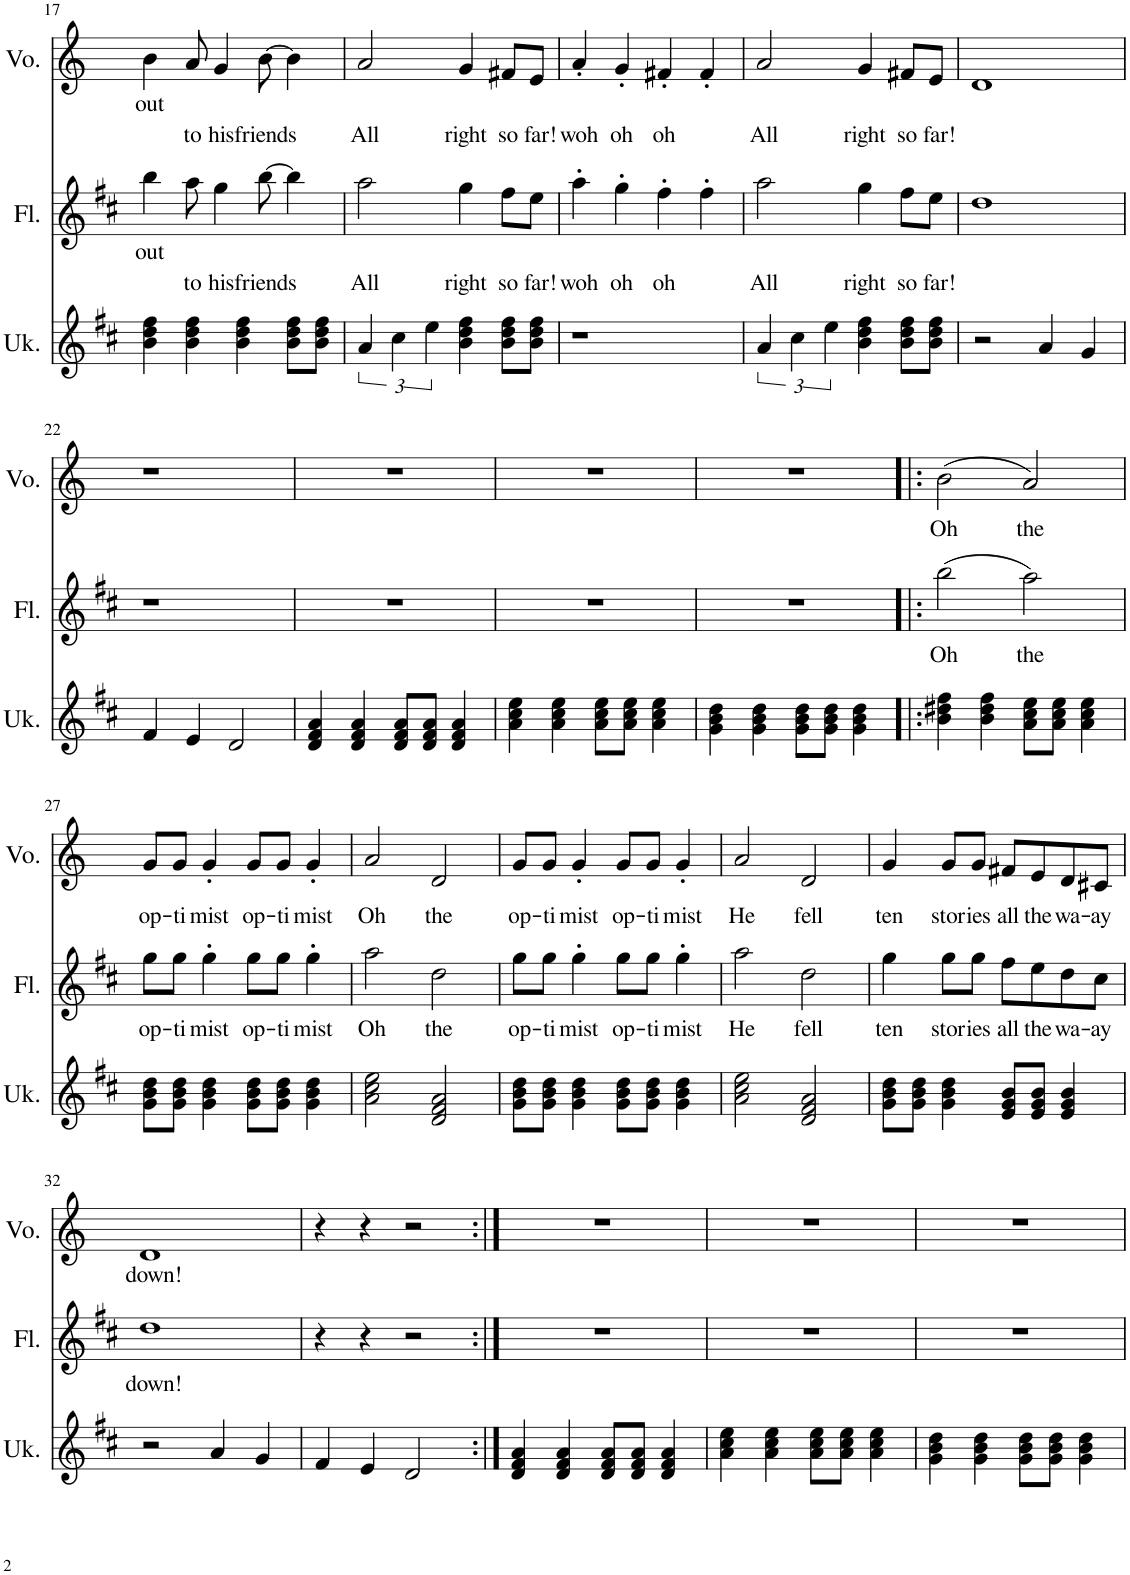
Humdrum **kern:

**kern	**kern	**text	**kern	**text
*part3	*part2	*part2	*part1	*part1
*staff3	*staff2	*staff2	*staff1	*staff1
*I"Ukulele	*I"Flute	*	*I"Voice	*
*I'Uk.	*I'Fl.	*	*I'Vo.	*
!!LO:PB:g=z
*clefG2	*clefG2	*	*clefG2	*
*k[f#c#]	*k[f#c#]	*	*k[]	*
*M4/4	*M4/4	*	*M4/4	*
=17	=17	=17	=17	=17
!	!	!LO:LY:b	!	!LO:LY:b
4b\ 4dd\ 4ff#\	4bb\	out	4b\	out
!	!	!LO:LY:b	!	!LO:LY:b
4b\ 4dd\ 4ff#\	8aa\	to	8a/	to
!	!	!LO:LY:b	!	!LO:LY:b
.	4gg\	his	4g/	his
4b\ 4dd\ 4ff#\	.	.	.	.
!	!	!LO:LY:b	!	!LO:LY:b
.	[8bb\	friends	[8b\	friends
8b\ 8dd\ 8ff#\L	4bb\]	.	4b\]	.
8b\ 8dd\ 8ff#\J	.	.	.	.
=18	=18	=18	=18	=18
!	!	!LO:LY:b	!	!LO:LY:b
6a/	2aa\	All	2a/	All
6cc#\	.	.	.	.
6ee\	.	.	.	.
!	!	!LO:LY:b	!	!LO:LY:b
4b\ 4dd\ 4ff#\	4gg\	right	4g/	right
!	!	!LO:LY:b	!	!LO:LY:b
8b\ 8dd\ 8ff#\L	8ff#\L	so	8f#X/L	so
!	!	!LO:LY:b	!	!LO:LY:b
8b\ 8dd\ 8ff#\J	8ee\J	far!	8e/J	far!
=19	=19	=19	=19	=19
!	!	!LO:LY:b	!	!LO:LY:b
1r	4aa'\	woh	4a'/	woh
!	!	!LO:LY:b	!	!LO:LY:b
.	4gg'\	oh	4g'/	oh
!	!	!LO:LY:b	!	!LO:LY:b
.	4ff#'\	oh	4f#X'/	oh
.	4ff#'\	.	4f#'/	.
=20	=20	=20	=20	=20
!	!	!LO:LY:b	!	!LO:LY:b
6a/	2aa\	All	2a/	All
6cc#\	.	.	.	.
6ee\	.	.	.	.
!	!	!LO:LY:b	!	!LO:LY:b
4b\ 4dd\ 4ff#\	4gg\	right	4g/	right
!	!	!LO:LY:b	!	!LO:LY:b
8b\ 8dd\ 8ff#\L	8ff#\L	so	8f#X/L	so
!	!	!LO:LY:b	!	!LO:LY:b
8b\ 8dd\ 8ff#\J	8ee\J	far!	8e/J	far!
=21	=21	=21	=21	=21
2r	1dd	.	1d	.
4a/	.	.	.	.
4g/	.	.	.	.
!!LO:LB:g=z
=22	=22	=22	=22	=22
4f#/	1r	.	1r	.
4e/	.	.	.	.
2d/	.	.	.	.
=23	=23	=23	=23	=23
4d/ 4f#/ 4a/	1r	.	1r	.
4d/ 4f#/ 4a/	.	.	.	.
8d/ 8f#/ 8a/L	.	.	.	.
8d/ 8f#/ 8a/J	.	.	.	.
4d/ 4f#/ 4a/	.	.	.	.
=24	=24	=24	=24	=24
4a\ 4cc#\ 4ee\	1r	.	1r	.
4a\ 4cc#\ 4ee\	.	.	.	.
8a\ 8cc#\ 8ee\L	.	.	.	.
8a\ 8cc#\ 8ee\J	.	.	.	.
4a\ 4cc#\ 4ee\	.	.	.	.
=25	=25	=25	=25	=25
4g\ 4b\ 4dd\	1r	.	1r	.
4g\ 4b\ 4dd\	.	.	.	.
8g\ 8b\ 8dd\L	.	.	.	.
8g\ 8b\ 8dd\J	.	.	.	.
4g\ 4b\ 4dd\	.	.	.	.
=26!|:	=26!|:	=26!|:	=26!|:	=26!|:
!	!	!LO:LY:b	!	!LO:LY:b
4b\ 4dd#X\ 4ff#\	(2bb\	Oh	(2b\	Oh
4b\ 4dd#\ 4ff#\	.	.	.	.
!	!	!LO:LY:b	!	!LO:LY:b
8a\ 8cc#\ 8ee\L	2aa\)	the	2a/)	the
8a\ 8cc#\ 8ee\J	.	.	.	.
4a\ 4cc#\ 4ee\	.	.	.	.
!!LO:LB:g=z
=27	=27	=27	=27	=27
!	!	!LO:LY:b	!	!LO:LY:b
8g\ 8b\ 8dd\L	8gg\L	op-	8g/L	op-
!	!	!LO:LY:b	!	!LO:LY:b
8g\ 8b\ 8dd\J	8gg\J	-ti-	8g/J	-ti-
!	!	!LO:LY:b	!	!LO:LY:b
4g\ 4b\ 4dd\	4gg'\	-mist	4g'/	-mist
!	!	!LO:LY:b	!	!LO:LY:b
8g\ 8b\ 8dd\L	8gg\L	op-	8g/L	op-
!	!	!LO:LY:b	!	!LO:LY:b
8g\ 8b\ 8dd\J	8gg\J	-ti-	8g/J	-ti-
!	!	!LO:LY:b	!	!LO:LY:b
4g\ 4b\ 4dd\	4gg'\	-mist	4g'/	-mist
=28	=28	=28	=28	=28
!	!	!LO:LY:b	!	!LO:LY:b
2a\ 2cc#\ 2ee\	2aa\	Oh	2a/	Oh
!	!	!LO:LY:b	!	!LO:LY:b
2d/ 2f#/ 2a/	2dd\	the	2d/	the
=29	=29	=29	=29	=29
!	!	!LO:LY:b	!	!LO:LY:b
8g\ 8b\ 8dd\L	8gg\L	op-	8g/L	op-
!	!	!LO:LY:b	!	!LO:LY:b
8g\ 8b\ 8dd\J	8gg\J	-ti-	8g/J	-ti-
!	!	!LO:LY:b	!	!LO:LY:b
4g\ 4b\ 4dd\	4gg'\	-mist	4g'/	-mist
!	!	!LO:LY:b	!	!LO:LY:b
8g\ 8b\ 8dd\L	8gg\L	op-	8g/L	op-
!	!	!LO:LY:b	!	!LO:LY:b
8g\ 8b\ 8dd\J	8gg\J	-ti-	8g/J	-ti-
!	!	!LO:LY:b	!	!LO:LY:b
4g\ 4b\ 4dd\	4gg'\	-mist	4g'/	-mist
=30	=30	=30	=30	=30
!	!	!LO:LY:b	!	!LO:LY:b
2a\ 2cc#\ 2ee\	2aa\	He	2a/	He
!	!	!LO:LY:b	!	!LO:LY:b
2d/ 2f#/ 2a/	2dd\	fell	2d/	fell
=31	=31	=31	=31	=31
!	!	!LO:LY:b	!	!LO:LY:b
8g\ 8b\ 8dd\L	4gg\	ten	4g/	ten
8g\ 8b\ 8dd\J	.	.	.	.
!	!	!LO:LY:b	!	!LO:LY:b
4g\ 4b\ 4dd\	8gg\L	stor-	8g/L	stor-
!	!	!LO:LY:b	!	!LO:LY:b
.	8gg\J	-ies	8g/J	-ies
!	!	!LO:LY:b	!	!LO:LY:b
8e/ 8g/ 8b/L	8ff#\L	all	8f#X/L	all
!	!	!LO:LY:b	!	!LO:LY:b
8e/ 8g/ 8b/J	8ee\	the	8e/	the
!	!	!LO:LY:b	!	!LO:LY:b
4e/ 4g/ 4b/	8dd\	wa-	8d/	wa-
!	!	!LO:LY:b	!	!LO:LY:b
.	8cc#\J	-ay	8c#X/J	-ay
!!LO:LB:g=z
=32	=32	=32	=32	=32
!	!	!LO:LY:b	!	!LO:LY:b
2r	1dd	down!	1d	down!
4a/	.	.	.	.
4g/	.	.	.	.
=33	=33	=33	=33	=33
4f#/	4r	.	4r	.
4e/	4r	.	4r	.
2d/	2r	.	2r	.
=34:|!	=34:|!	=34:|!	=34:|!	=34:|!
4d/ 4f#/ 4a/	1r	.	1r	.
4d/ 4f#/ 4a/	.	.	.	.
8d/ 8f#/ 8a/L	.	.	.	.
8d/ 8f#/ 8a/J	.	.	.	.
4d/ 4f#/ 4a/	.	.	.	.
=35	=35	=35	=35	=35
4a\ 4cc#\ 4ee\	1r	.	1r	.
4a\ 4cc#\ 4ee\	.	.	.	.
8a\ 8cc#\ 8ee\L	.	.	.	.
8a\ 8cc#\ 8ee\J	.	.	.	.
4a\ 4cc#\ 4ee\	.	.	.	.
=36	=36	=36	=36	=36
4g\ 4b\ 4dd\	1r	.	1r	.
4g\ 4b\ 4dd\	.	.	.	.
8g\ 8b\ 8dd\L	.	.	.	.
8g\ 8b\ 8dd\J	.	.	.	.
4g\ 4b\ 4dd\	.	.	.	.
=	=	=	=	=
*-	*-	*-	*-	*-
